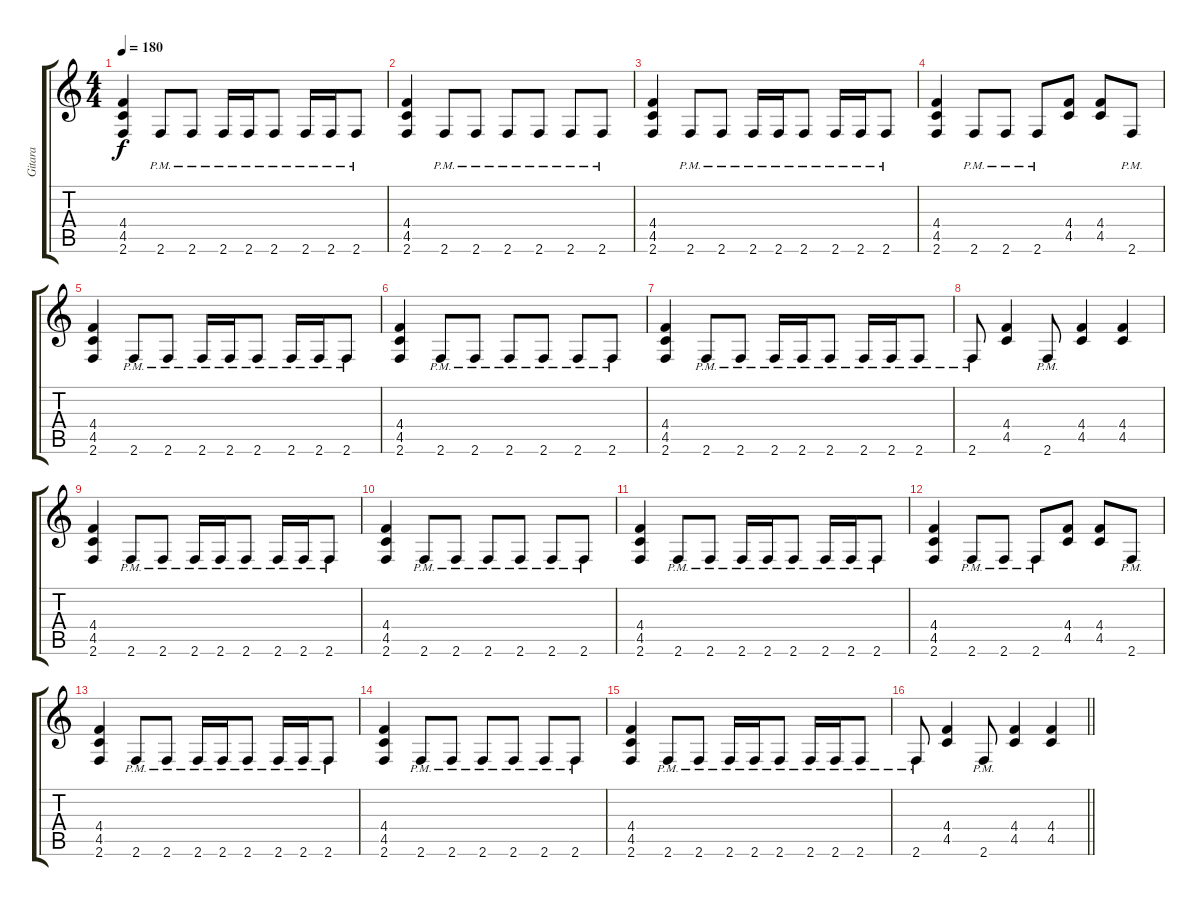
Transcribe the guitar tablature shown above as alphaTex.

\track ("Gitara" "Gitara") {instrument distortionguitar}
\staff {score tabs}
\tuning (Eb4 Bb3 Gb3 Db3 Ab2 Eb2) {hide}
\ts (4 4)
\tempo 180
\clef g2
\ks c
(4.4 4.5 2.6).4{dy f} 2.6{pm}.8 2.6{pm}.8 2.6{pm}.16 2.6{pm}.16 2.6{pm}.8 2.6{pm}.16 2.6{pm}.16 2.6{pm}.8 |
(4.4 4.5 2.6).4 2.6{pm}.8 2.6{pm}.8 2.6{pm}.8 2.6{pm}.8 2.6{pm}.8 2.6{pm}.8 |
(4.4 4.5 2.6).4 2.6{pm}.8 2.6{pm}.8 2.6{pm}.16 2.6{pm}.16 2.6{pm}.8 2.6{pm}.16 2.6{pm}.16 2.6{pm}.8 |
(4.4 4.5 2.6).4 2.6{pm}.8 2.6{pm}.8 2.6{pm}.8 (4.4 4.5).8 (4.4 4.5).8 2.6{pm}.8 |
(4.4 4.5 2.6).4 2.6{pm}.8 2.6{pm}.8 2.6{pm}.16 2.6{pm}.16 2.6{pm}.8 2.6{pm}.16 2.6{pm}.16 2.6{pm}.8 |
(4.4 4.5 2.6).4 2.6{pm}.8 2.6{pm}.8 2.6{pm}.8 2.6{pm}.8 2.6{pm}.8 2.6{pm}.8 |
(4.4 4.5 2.6).4 2.6{pm}.8 2.6{pm}.8 2.6{pm}.16 2.6{pm}.16 2.6{pm}.8 2.6{pm}.16 2.6{pm}.16 2.6{pm}.8 |
2.6{pm}.8 (4.4 4.5).4 2.6{pm}.8 (4.4 4.5).4 (4.4 4.5).4 |
(4.4 4.5 2.6).4 2.6{pm}.8 2.6{pm}.8 2.6{pm}.16 2.6{pm}.16 2.6{pm}.8 2.6{pm}.16 2.6{pm}.16 2.6{pm}.8 |
(4.4 4.5 2.6).4 2.6{pm}.8 2.6{pm}.8 2.6{pm}.8 2.6{pm}.8 2.6{pm}.8 2.6{pm}.8 |
(4.4 4.5 2.6).4 2.6{pm}.8 2.6{pm}.8 2.6{pm}.16 2.6{pm}.16 2.6{pm}.8 2.6{pm}.16 2.6{pm}.16 2.6{pm}.8 |
(4.4 4.5 2.6).4 2.6{pm}.8 2.6{pm}.8 2.6{pm}.8 (4.4 4.5).8 (4.4 4.5).8 2.6{pm}.8 |
(4.4 4.5 2.6).4 2.6{pm}.8 2.6{pm}.8 2.6{pm}.16 2.6{pm}.16 2.6{pm}.8 2.6{pm}.16 2.6{pm}.16 2.6{pm}.8 |
(4.4 4.5 2.6).4 2.6{pm}.8 2.6{pm}.8 2.6{pm}.8 2.6{pm}.8 2.6{pm}.8 2.6{pm}.8 |
(4.4 4.5 2.6).4 2.6{pm}.8 2.6{pm}.8 2.6{pm}.16 2.6{pm}.16 2.6{pm}.8 2.6{pm}.16 2.6{pm}.16 2.6{pm}.8 |
\barLineRight lightlight
2.6{pm}.8 (4.4 4.5).4 2.6{pm}.8 (4.4 4.5).4 (4.4 4.5).4
